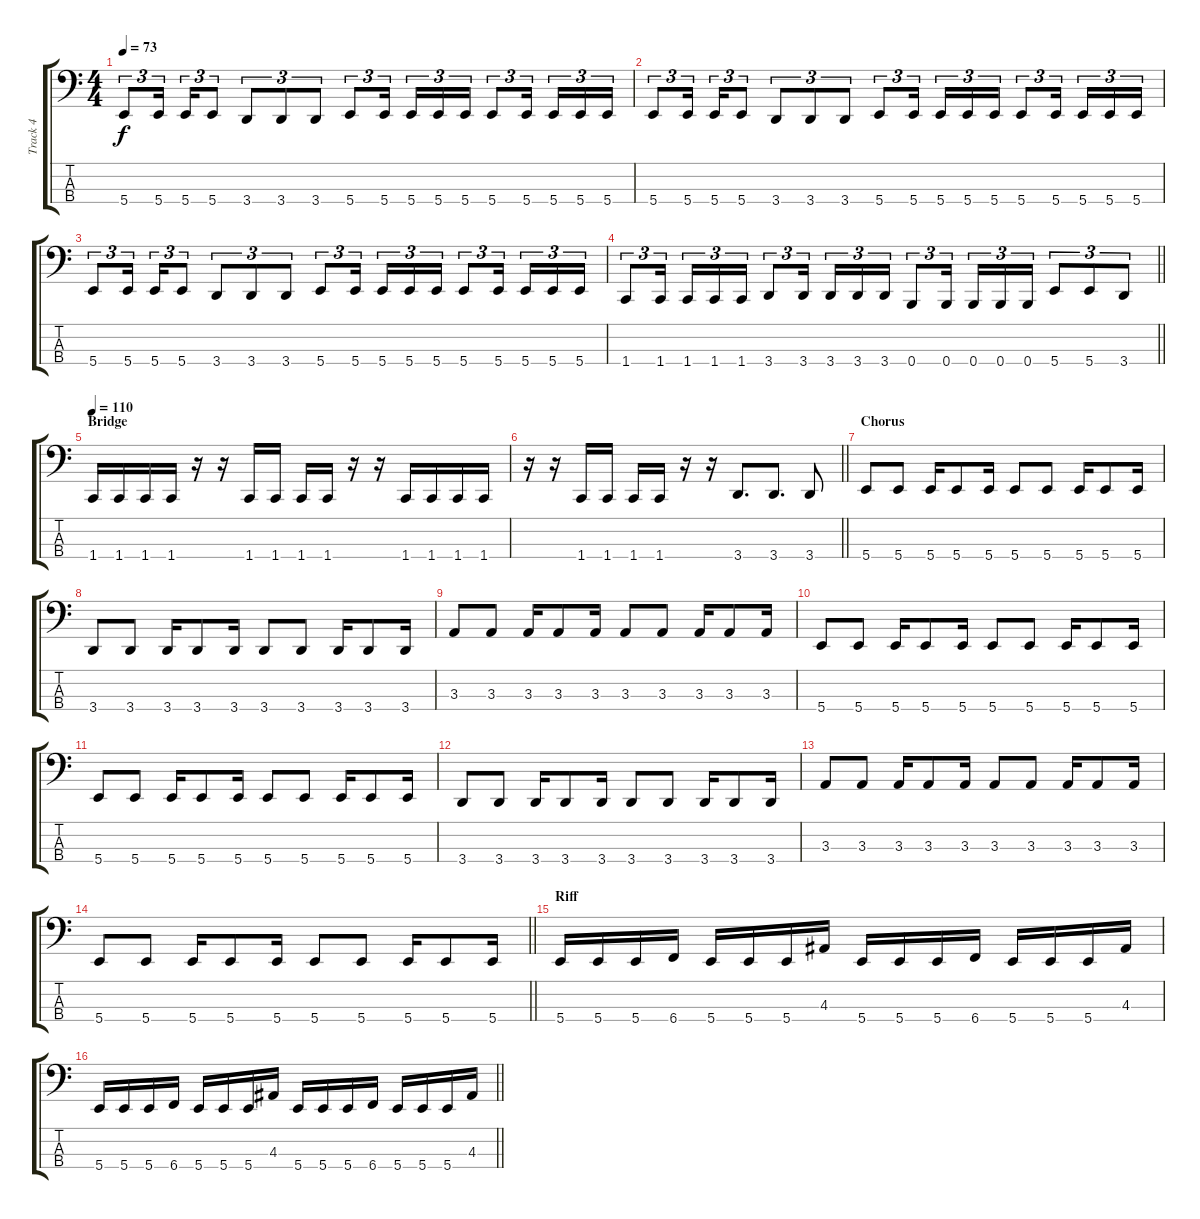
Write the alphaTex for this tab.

\track ("Track 4" "Track 4") {instrument electricbassfinger}
\staff {score tabs}
\tuning (E2 B1 Gb1 B0) {hide}
\ts (4 4)
\tempo 73
\clef f4
\ks c
5.4.8{tu (3 2) dy f} 5.4.16{tu (3 2) beam splitsecondary} 5.4.16{tu (3 2)} 5.4.8{tu (3 2)} 3.4.8{tu (3 2)} 3.4.8{tu (3 2)} 3.4.8{tu (3 2)} 5.4.8{tu (3 2)} 5.4.16{tu (3 2) beam splitsecondary} 5.4.16{tu (3 2)} 5.4.16{tu (3 2)} 5.4.16{tu (3 2)} 5.4.8{tu (3 2)} 5.4.16{tu (3 2) beam splitsecondary} 5.4.16{tu (3 2)} 5.4.16{tu (3 2)} 5.4.16{tu (3 2)} |
5.4.8{tu (3 2)} 5.4.16{tu (3 2) beam splitsecondary} 5.4.16{tu (3 2)} 5.4.8{tu (3 2)} 3.4.8{tu (3 2)} 3.4.8{tu (3 2)} 3.4.8{tu (3 2)} 5.4.8{tu (3 2)} 5.4.16{tu (3 2) beam splitsecondary} 5.4.16{tu (3 2)} 5.4.16{tu (3 2)} 5.4.16{tu (3 2)} 5.4.8{tu (3 2)} 5.4.16{tu (3 2) beam splitsecondary} 5.4.16{tu (3 2)} 5.4.16{tu (3 2)} 5.4.16{tu (3 2)} |
5.4.8{tu (3 2)} 5.4.16{tu (3 2) beam splitsecondary} 5.4.16{tu (3 2)} 5.4.8{tu (3 2)} 3.4.8{tu (3 2)} 3.4.8{tu (3 2)} 3.4.8{tu (3 2)} 5.4.8{tu (3 2)} 5.4.16{tu (3 2) beam splitsecondary} 5.4.16{tu (3 2)} 5.4.16{tu (3 2)} 5.4.16{tu (3 2)} 5.4.8{tu (3 2)} 5.4.16{tu (3 2) beam splitsecondary} 5.4.16{tu (3 2)} 5.4.16{tu (3 2)} 5.4.16{tu (3 2)} |
\barLineRight lightlight
1.4.8{tu (3 2)} 1.4.16{tu (3 2) beam splitsecondary} 1.4.16{tu (3 2)} 1.4.16{tu (3 2)} 1.4.16{tu (3 2)} 3.4.8{tu (3 2)} 3.4.16{tu (3 2) beam splitsecondary} 3.4.16{tu (3 2)} 3.4.16{tu (3 2)} 3.4.16{tu (3 2)} 0.4.8{tu (3 2)} 0.4.16{tu (3 2) beam splitsecondary} 0.4.16{tu (3 2)} 0.4.16{tu (3 2)} 0.4.16{tu (3 2)} 5.4.8{tu (3 2)} 5.4.8{tu (3 2)} 3.4.8{tu (3 2)} |
\section ("" "Bridge")
\tempo 110
1.4.16 1.4.16 1.4.16 1.4.16 r.16 r.16 1.4.16 1.4.16 1.4.16 1.4.16 r.16 r.16 1.4.16 1.4.16 1.4.16 1.4.16 |
\barLineRight lightlight
r.16 r.16 1.4.16 1.4.16 1.4.16 1.4.16 r.16 r.16 3.4.8{d} 3.4.8{d} 3.4.8 |
\section ("" "Chorus")
5.4.8 5.4.8 5.4.16 5.4.8 5.4.16 5.4.8 5.4.8 5.4.16 5.4.8 5.4.16 |
3.4.8 3.4.8 3.4.16 3.4.8 3.4.16 3.4.8 3.4.8 3.4.16 3.4.8 3.4.16 |
3.3.8 3.3.8 3.3.16 3.3.8 3.3.16 3.3.8 3.3.8 3.3.16 3.3.8 3.3.16 |
5.4.8 5.4.8 5.4.16 5.4.8 5.4.16 5.4.8 5.4.8 5.4.16 5.4.8 5.4.16 |
5.4.8 5.4.8 5.4.16 5.4.8 5.4.16 5.4.8 5.4.8 5.4.16 5.4.8 5.4.16 |
3.4.8 3.4.8 3.4.16 3.4.8 3.4.16 3.4.8 3.4.8 3.4.16 3.4.8 3.4.16 |
3.3.8 3.3.8 3.3.16 3.3.8 3.3.16 3.3.8 3.3.8 3.3.16 3.3.8 3.3.16 |
\barLineRight lightlight
5.4.8 5.4.8 5.4.16 5.4.8 5.4.16 5.4.8 5.4.8 5.4.16 5.4.8 5.4.16 |
\section ("" "Riff")
5.4.16 5.4.16 5.4.16 6.4.16 5.4.16 5.4.16 5.4.16 4.3.16 5.4.16 5.4.16 5.4.16 6.4.16 5.4.16 5.4.16 5.4.16 4.3.16 |
\barLineRight lightlight
5.4.16 5.4.16 5.4.16 6.4.16 5.4.16 5.4.16 5.4.16 4.3.16 5.4.16 5.4.16 5.4.16 6.4.16 5.4.16 5.4.16 5.4.16 4.3.16
